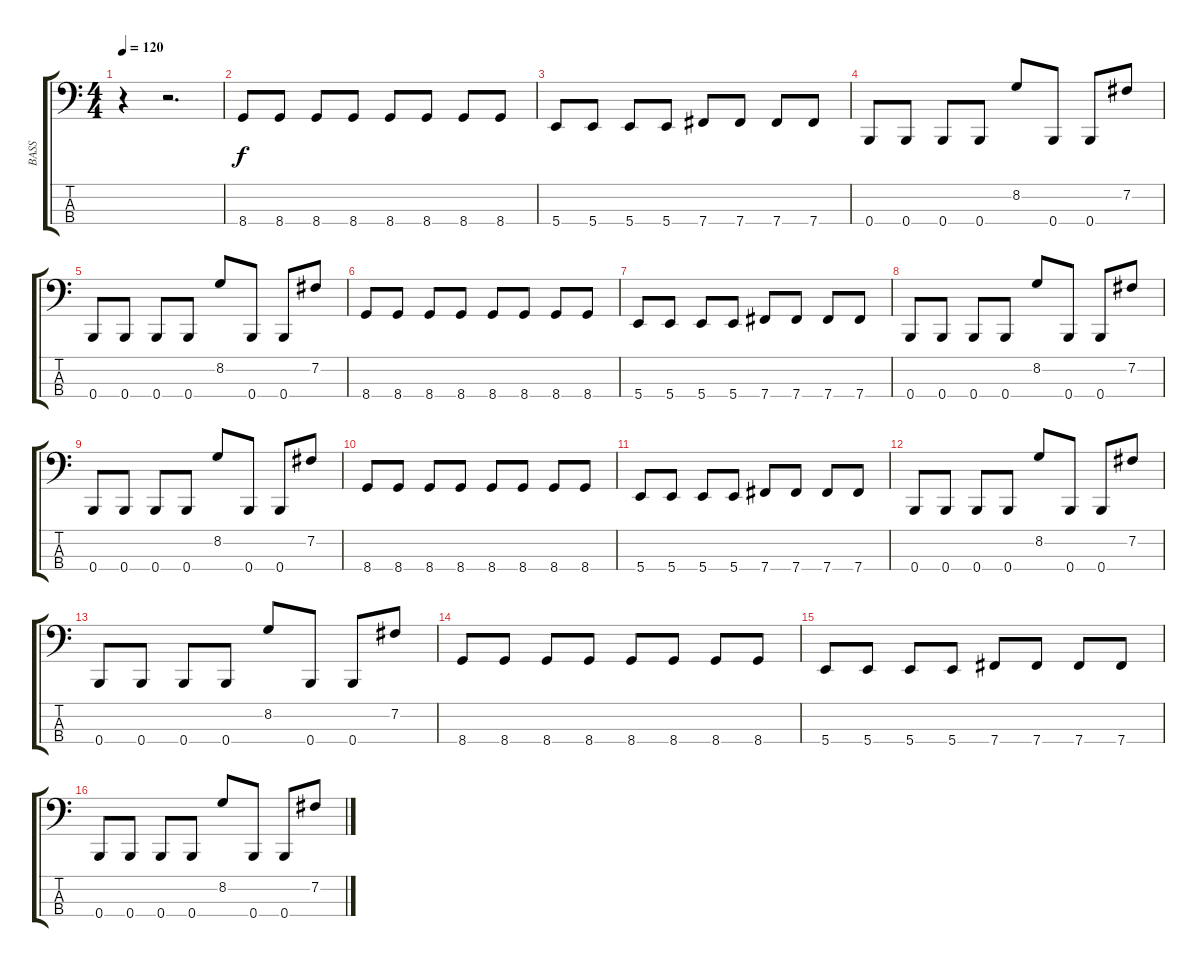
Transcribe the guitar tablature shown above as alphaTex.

\track ("BASS" "BASS") {instrument electricbasspick}
\staff {score tabs}
\tuning (E2 B1 Gb1 B0) {hide}
\ts (4 4)
\tempo 120
\clef f4
\ks c
r.4{dy f} r.2{d} |
8.4.8 8.4.8 8.4.8 8.4.8 8.4.8 8.4.8 8.4.8 8.4.8 |
5.4.8 5.4.8 5.4.8 5.4.8 7.4.8 7.4.8 7.4.8 7.4.8 |
0.4.8 0.4.8 0.4.8 0.4.8 8.2.8 0.4.8 0.4.8 7.2.8 |
0.4.8 0.4.8 0.4.8 0.4.8 8.2.8 0.4.8 0.4.8 7.2.8 |
8.4.8 8.4.8 8.4.8 8.4.8 8.4.8 8.4.8 8.4.8 8.4.8 |
5.4.8 5.4.8 5.4.8 5.4.8 7.4.8 7.4.8 7.4.8 7.4.8 |
0.4.8 0.4.8 0.4.8 0.4.8 8.2.8 0.4.8 0.4.8 7.2.8 |
0.4.8 0.4.8 0.4.8 0.4.8 8.2.8 0.4.8 0.4.8 7.2.8 |
8.4.8 8.4.8 8.4.8 8.4.8 8.4.8 8.4.8 8.4.8 8.4.8 |
5.4.8 5.4.8 5.4.8 5.4.8 7.4.8 7.4.8 7.4.8 7.4.8 |
0.4.8 0.4.8 0.4.8 0.4.8 8.2.8 0.4.8 0.4.8 7.2.8 |
0.4.8 0.4.8 0.4.8 0.4.8 8.2.8 0.4.8 0.4.8 7.2.8 |
8.4.8 8.4.8 8.4.8 8.4.8 8.4.8 8.4.8 8.4.8 8.4.8 |
5.4.8 5.4.8 5.4.8 5.4.8 7.4.8 7.4.8 7.4.8 7.4.8 |
0.4.8 0.4.8 0.4.8 0.4.8 8.2.8 0.4.8 0.4.8 7.2.8
